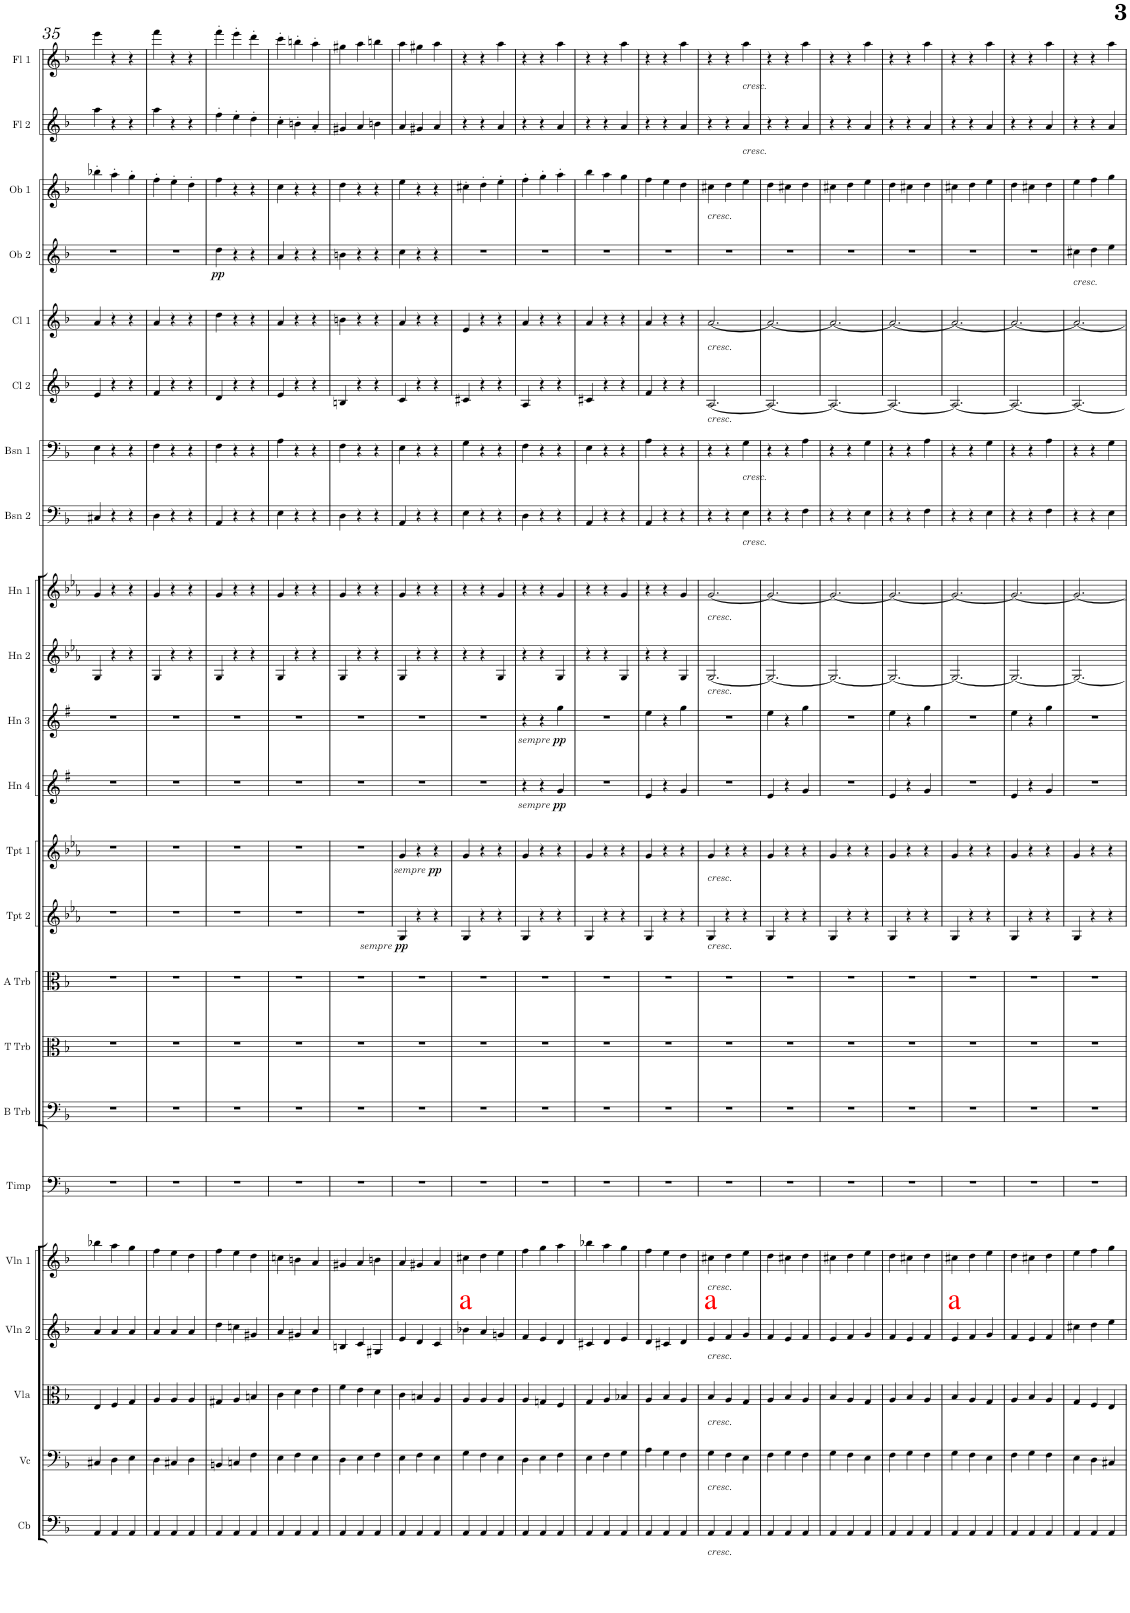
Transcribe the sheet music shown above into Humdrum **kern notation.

**kern	**kern	**kern	**kern	**kern	**text	**kern	**kern	**kern	**kern	**kern	**dynam	**kern	**dynam	**kern	**dynam	**kern	**dynam	**kern	**kern	**kern	**kern	**kern	**kern	**kern	**dynam	**kern	**kern	**kern
*part23	*part22	*part21	*part20	*part19	*part19	*part18	*part17	*part16	*part15	*part14	*part14	*part13	*part13	*part12	*part12	*part11	*part11	*part10	*part9	*part8	*part7	*part6	*part5	*part4	*part4	*part3	*part2	*part1
*staff23	*staff22	*staff21	*staff20	*staff19	*staff19	*staff18	*staff17	*staff16	*staff15	*staff14	*staff14	*staff13	*staff13	*staff12	*staff12	*staff11	*staff11	*staff10	*staff9	*staff8	*staff7	*staff6	*staff5	*staff4	*staff4	*staff3	*staff2	*staff1
*I"Contrabass	*I"Violoncello	*I"Viola	*I"Violin 2	*I"Violin 1	*	*I"F, F Timpani	*I"Bass Trombone	*I"Tenor Trombone	*I"Alto Trombone	*I"D Trumpet 2	*	*I"D Trumpet 1	*	*I"Bb (basso) Horn 4	*	*I"Bb (basso) Horn 3	*	*I"D Horn 2	*I"D Horn 1	*I"Bassoon 2	*I"Bassoon 1	*I"C Clarinet 2	*I"C Clarinet 1	*I"Oboe 2	*	*I"Oboe 1	*I"Flute 2	*I"Flute 1
*I'Cb	*I'Vc	*I'Vla	*I'Vln 2	*I'Vln 1	*	*I'Timp	*I'B Trb	*I'T Trb	*I'A Trb	*I'Tpt 2	*	*I'Tpt 1	*	*I'Hn 4	*	*I'Hn 3	*	*I'Hn 2	*I'Hn 1	*I'Bsn 2	*I'Bsn 1	*I'Cl 2	*I'Cl 1	*I'Ob 2	*	*I'Ob 1	*I'Fl 2	*I'Fl 1
!!LO:PB:g=z
*clefF4	*clefF4	*clefC3	*clefG2	*clefG2	*	*clefF4	*clefF4	*clefC3	*clefC3	*clefG2	*	*clefG2	*	*clefG2	*	*clefG2	*	*clefG2	*clefG2	*clefF4	*clefF4	*clefG2	*clefG2	*clefG2	*	*clefG2	*clefG2	*clefG2
*Trd7c12	*	*	*	*	*	*	*	*	*	*Trd-1c-2	*	*Trd-1c-2	*	*Trd8c14	*	*Trd8c14	*	*Trd6c10	*Trd6c10	*	*	*Trd1c2	*Trd1c2	*	*	*	*	*
*k[b-]	*k[b-]	*k[b-]	*k[b-]	*k[b-]	*	*k[b-]	*k[b-]	*k[b-]	*k[b-]	*k[b-e-a-]	*	*k[b-e-a-]	*	*k[f#]	*	*k[f#]	*	*k[b-e-a-]	*k[b-e-a-]	*k[b-]	*k[b-]	*k[b-]	*k[b-]	*k[b-]	*	*k[b-]	*k[b-]	*k[b-]
*M3/4	*M3/4	*M3/4	*M3/4	*M3/4	*	*M3/4	*M3/4	*M3/4	*M3/4	*M3/4	*	*M3/4	*	*M3/4	*	*M3/4	*	*M3/4	*M3/4	*M3/4	*M3/4	*M3/4	*M3/4	*M3/4	*	*M3/4	*M3/4	*M3/4
=35	=35	=35	=35	=35	=35	=35	=35	=35	=35	=35	=35	=35	=35	=35	=35	=35	=35	=35	=35	=35	=35	=35	=35	=35	=35	=35	=35	=35
4AA'/	4C#X'/	4E'/	4a'/	4bb-X'\	.	2.r	2.r	2.r	2.r	2.r	.	2.r	.	2.r	.	2.r	.	4G/	4g/	4C#X/	4E\	4e/	4a/	2.r	.	4bb-X'\	4aa\	4eee\
4AA'/	4D'\	4F'/	4a'/	4aa'\	.	.	.	.	.	.	.	.	.	.	.	.	.	4r	4r	4r	4r	4r	4r	.	.	4aa'\	4r	4r
4AA'/	4E'\	4G'/	4a'/	4gg'\	.	.	.	.	.	.	.	.	.	.	.	.	.	4r	4r	4r	4r	4r	4r	.	.	4gg'\	4r	4r
=36	=36	=36	=36	=36	=36	=36	=36	=36	=36	=36	=36	=36	=36	=36	=36	=36	=36	=36	=36	=36	=36	=36	=36	=36	=36	=36	=36	=36
4AA'/	4D'\	4A'/	4a'/	4ff'\	.	2.r	2.r	2.r	2.r	2.r	.	2.r	.	2.r	.	2.r	.	4G/	4g/	4D\	4F\	4f/	4a/	2.r	.	4ff'\	4aa\	4fff\
4AA'/	4C#X'/	4A'/	4a'/	4ee'\	.	.	.	.	.	.	.	.	.	.	.	.	.	4r	4r	4r	4r	4r	4r	.	.	4ee'\	4r	4r
4AA'/	4D'\	4A'/	4a'/	4dd'\	.	.	.	.	.	.	.	.	.	.	.	.	.	4r	4r	4r	4r	4r	4r	.	.	4dd'\	4r	4r
=37	=37	=37	=37	=37	=37	=37	=37	=37	=37	=37	=37	=37	=37	=37	=37	=37	=37	=37	=37	=37	=37	=37	=37	=37	=37	=37	=37	=37
!	!	!	!	!	!	!	!	!	!	!	!	!	!	!	!	!	!	!	!	!	!	!	!	!	!LO:DY:b	!	!	!
4AA'/	4BBn'/	4G#X'/	4dd'\	4ff'\	.	2.r	2.r	2.r	2.r	2.r	.	2.r	.	2.r	.	2.r	.	4G/	4g/	4AA/	4F\	4d/	4dd\	4dd\	pp	4ff\	4ff'\	4fff'\
4AA'/	4Cn'/	4A'/	4ccn'\	4ee'\	.	.	.	.	.	.	.	.	.	.	.	.	.	4r	4r	4r	4r	4r	4r	4r	.	4r	4ee'\	4eee'\
4AA'/	4F'\	4Bn'/	4g#X'/	4dd'\	.	.	.	.	.	.	.	.	.	.	.	.	.	4r	4r	4r	4r	4r	4r	4r	.	4r	4dd'\	4ddd'\
=38	=38	=38	=38	=38	=38	=38	=38	=38	=38	=38	=38	=38	=38	=38	=38	=38	=38	=38	=38	=38	=38	=38	=38	=38	=38	=38	=38	=38
4AA'/	4E'\	4c'\	4a'/	4ccn'\	.	2.r	2.r	2.r	2.r	2.r	.	2.r	.	2.r	.	2.r	.	4G/	4g/	4E\	4A\	4e/	4a/	4a/	.	4cc\	4cc'\	4ccc'\
4AA'/	4F'\	4d'\	4g#X'/	4bn'\	.	.	.	.	.	.	.	.	.	.	.	.	.	4r	4r	4r	4r	4r	4r	4r	.	4r	4bn'\	4bbn'\
4AA'/	4E'\	4e'\	4a'/	4a'/	.	.	.	.	.	.	.	.	.	.	.	.	.	4r	4r	4r	4r	4r	4r	4r	.	4r	4a'/	4aa'\
=39	=39	=39	=39	=39	=39	=39	=39	=39	=39	=39	=39	=39	=39	=39	=39	=39	=39	=39	=39	=39	=39	=39	=39	=39	=39	=39	=39	=39
4AA'/	4D'\	4f'\	4Bn'/	4g#X'/	.	2.r	2.r	2.r	2.r	2.r	.	2.r	.	2.r	.	2.r	.	4G/	4g/	4D\	4F\	4Bn/	4bn\	4bn\	.	4dd\	4g#X'/	4gg#X'\
4AA'/	4E'\	4e'\	4c'/	4a'/	.	.	.	.	.	.	.	.	.	.	.	.	.	4r	4r	4r	4r	4r	4r	4r	.	4r	4a'/	4aa'\
4AA'/	4F'\	4d'\	4G#X'/	4bn'\	.	.	.	.	.	.	.	.	.	.	.	.	.	4r	4r	4r	4r	4r	4r	4r	.	4r	4bn'\	4bbn'\
=40	=40	=40	=40	=40	=40	=40	=40	=40	=40	=40	=40	=40	=40	=40	=40	=40	=40	=40	=40	=40	=40	=40	=40	=40	=40	=40	=40	=40
!	!	!	!	!	!	!	!	!	!	!	!LO:DY:b	!	!	!	!	!	!	!	!	!	!	!	!	!	!	!	!	!
!	!	!	!	!	!	!	!	!	!	!	!LO:DY:n=1:b	!	!LO:DY:b	!	!	!	!	!	!	!	!	!	!	!	!	!	!	!
!	!	!	!	!	!	!	!	!	!	!	!	!	!LO:DY:n=1:b	!	!	!	!	!	!	!	!	!	!	!	!	!	!	!
4AA'/	4E'\	4c'\	4e'/	4a'/	.	2.r	2.r	2.r	2.r	4G/	other-dynamics pp	4g/	other-dynamics pp	2.r	.	2.r	.	4G/	4g/	4AA/	4E\	4c/	4a/	4cc\	.	4ee\	4a'/	4aa'\
4AA'/	4F'\	4Bn'/	4d'/	4g#X'/	.	.	.	.	.	4r	.	4r	.	.	.	.	.	4r	4r	4r	4r	4r	4r	4r	.	4r	4g#X'/	4gg#X'\
4AA'/	4E'\	4A'/	4c'/	4a'/	.	.	.	.	.	4r	.	4r	.	.	.	.	.	4r	4r	4r	4r	4r	4r	4r	.	4r	4a'/	4aa'\
=41	=41	=41	=41	=41	=41	=41	=41	=41	=41	=41	=41	=41	=41	=41	=41	=41	=41	=41	=41	=41	=41	=41	=41	=41	=41	=41	=41	=41
!	!	!	!	!	!LO:LY:b:color=#FF0000	!	!	!	!	!	!	!	!	!	!	!	!	!	!	!	!	!	!	!	!	!	!	!
4AA'/	4G'\	4A'/	4b-X'\	4cc#X'\	a	2.r	2.r	2.r	2.r	4G/	.	4g/	.	2.r	.	2.r	.	4r	4r	4E\	4G\	4c#X/	4e/	2.r	.	4cc#X'\	4r	4r
4AA'/	4F'\	4A'/	4a'/	4dd'\	.	.	.	.	.	4r	.	4r	.	.	.	.	.	4r	4r	4r	4r	4r	4r	.	.	4dd'\	4r	4r
4AA'/	4E'\	4A'/	4gn'/	4ee'\	.	.	.	.	.	4r	.	4r	.	.	.	.	.	4G/	4g/	4r	4r	4r	4r	.	.	4ee'\	4a/	4aa\
=42	=42	=42	=42	=42	=42	=42	=42	=42	=42	=42	=42	=42	=42	=42	=42	=42	=42	=42	=42	=42	=42	=42	=42	=42	=42	=42	=42	=42
4AA'/	4D'\	4A'/	4f'/	4ff'\	.	2.r	2.r	2.r	2.r	4G/	.	4g/	.	4r	.	4r	.	4r	4r	4D\	4F\	4A/	4a/	2.r	.	4ff'\	4r	4r
4AA'/	4E'\	4Gn'/	4e'/	4gg'\	.	.	.	.	.	4r	.	4r	.	4r	.	4r	.	4r	4r	4r	4r	4r	4r	.	.	4gg'\	4r	4r
!	!	!	!	!	!	!	!	!	!	!	!	!	!	!	!LO:DY:b	!	!	!	!	!	!	!	!	!	!	!	!	!
!	!	!	!	!	!	!	!	!	!	!	!	!	!	!	!LO:DY:n=1:b	!	!LO:DY:b	!	!	!	!	!	!	!	!	!	!	!
!	!	!	!	!	!	!	!	!	!	!	!	!	!	!	!	!	!LO:DY:n=1:b	!	!	!	!	!	!	!	!	!	!	!
4AA'/	4F'\	4F'/	4d'/	4aa'\	.	.	.	.	.	4r	.	4r	.	4g/	other-dynamics pp	4gg\	other-dynamics pp	4G/	4g/	4r	4r	4r	4r	.	.	4aa'\	4a/	4aa\
=43	=43	=43	=43	=43	=43	=43	=43	=43	=43	=43	=43	=43	=43	=43	=43	=43	=43	=43	=43	=43	=43	=43	=43	=43	=43	=43	=43	=43
4AA'/	4E'\	4G'/	4c#X'/	4bb-X'\	.	2.r	2.r	2.r	2.r	4G/	.	4g/	.	2.r	.	2.r	.	4r	4r	4AA/	4E\	4c#X/	4a/	2.r	.	4bb-'\	4r	4r
4AA'/	4F'\	4A'/	4d'/	4aa'\	.	.	.	.	.	4r	.	4r	.	.	.	.	.	4r	4r	4r	4r	4r	4r	.	.	4aa'\	4r	4r
4AA'/	4G'\	4B-X'/	4e'/	4gg'\	.	.	.	.	.	4r	.	4r	.	.	.	.	.	4G/	4g/	4r	4r	4r	4r	.	.	4gg'\	4a/	4aa\
=44	=44	=44	=44	=44	=44	=44	=44	=44	=44	=44	=44	=44	=44	=44	=44	=44	=44	=44	=44	=44	=44	=44	=44	=44	=44	=44	=44	=44
4AA'/	4A'\	4A'/	4d'/	4ff'\	.	2.r	2.r	2.r	2.r	4G/	.	4g/	.	4e/	.	4ee\	.	4r	4r	4AA/	4A\	4f/	4a/	2.r	.	4ff'\	4r	4r
4AA'/	4G'\	4B-'/	4c#X'/	4ee'\	.	.	.	.	.	4r	.	4r	.	4r	.	4r	.	4r	4r	4r	4r	4r	4r	.	.	4ee'\	4r	4r
4AA'/	4F'\	4A'/	4d'/	4dd'\	.	.	.	.	.	4r	.	4r	.	4g/	.	4gg\	.	4G/	4g/	4r	4r	4r	4r	.	.	4dd'\	4a/	4aa\
=45	=45	=45	=45	=45	=45	=45	=45	=45	=45	=45	=45	=45	=45	=45	=45	=45	=45	=45	=45	=45	=45	=45	=45	=45	=45	=45	=45	=45
!	!	!	!	!	!	!	!	!	!	!	!	!	!	!	!	!	!	!	!	!	!	!	!	!	!	!LO:TX:b:i:t=cresc.	!	!
!	!	!	!	!	!	!	!	!	!	!	!	!	!	!	!	!	!	!	!	!	!	!	!LO:TX:b:i:t=cresc.	!	!	!	!	!
!	!	!	!	!	!	!	!	!	!	!	!	!	!	!	!	!	!	!	!	!	!	!LO:TX:b:i:t=cresc.	!	!	!	!	!	!
!	!	!	!	!	!	!	!	!	!	!	!	!	!	!	!	!	!	!	!LO:TX:b:i:t=cresc.	!	!	!	!	!	!	!	!	!
!	!	!	!	!	!	!	!	!	!	!	!	!	!	!	!	!	!	!LO:TX:b:i:t=cresc.	!	!	!	!	!	!	!	!	!	!
!	!	!	!	!	!	!	!	!	!	!	!	!LO:TX:b:i:t=cresc.	!	!	!	!	!	!	!	!	!	!	!	!	!	!	!	!
!	!	!	!	!	!	!	!	!	!	!LO:TX:b:i:t=cresc.	!	!	!	!	!	!	!	!	!	!	!	!	!	!	!	!	!	!
!	!	!	!	!LO:TX:b:i:t=cresc.	!	!	!	!	!	!	!	!	!	!	!	!	!	!	!	!	!	!	!	!	!	!	!	!
!	!	!	!LO:TX:b:i:t=cresc.	!	!	!	!	!	!	!	!	!	!	!	!	!	!	!	!	!	!	!	!	!	!	!	!	!
!	!	!LO:TX:b:i:t=cresc.	!	!	!	!	!	!	!	!	!	!	!	!	!	!	!	!	!	!	!	!	!	!	!	!	!	!
!	!LO:TX:b:i:t=cresc.	!	!	!	!	!	!	!	!	!	!	!	!	!	!	!	!	!	!	!	!	!	!	!	!	!	!	!
!LO:TX:b:i:t=cresc.	!	!	!	!	!	!	!	!	!	!	!	!	!	!	!	!	!	!	!	!	!	!	!	!	!	!	!	!
!	!	!	!	!	!LO:LY:b:color=#FF0000	!	!	!	!	!	!	!	!	!	!	!	!	!	!	!	!	!	!	!	!	!	!	!
4AA'/	4G'\	4B-'/	4e'/	4cc#X'\	a	2.r	2.r	2.r	2.r	4G/	.	4g/	.	2.r	.	2.r	.	[2.G/	[2.g/	4r	4r	[2.A/	[2.a/	2.r	.	4cc#X'\	4r	4r
4AA'/	4F'\	4A'/	4f'/	4dd'\	.	.	.	.	.	4r	.	4r	.	.	.	.	.	.	.	4r	4r	.	.	.	.	4dd'\	4r	4r
!	!	!	!	!	!	!	!	!	!	!	!	!	!	!	!	!	!	!	!	!	!	!	!	!	!	!	!	!LO:TX:b:i:t=cresc.
!	!	!	!	!	!	!	!	!	!	!	!	!	!	!	!	!	!	!	!	!	!	!	!	!	!	!	!LO:TX:b:i:t=cresc.	!
!	!	!	!	!	!	!	!	!	!	!	!	!	!	!	!	!	!	!	!	!	!LO:TX:b:i:t=cresc.	!	!	!	!	!	!	!
!	!	!	!	!	!	!	!	!	!	!	!	!	!	!	!	!	!	!	!	!LO:TX:b:i:t=cresc.	!	!	!	!	!	!	!	!
4AA'/	4E'\	4G'/	4g'/	4ee'\	.	.	.	.	.	4r	.	4r	.	.	.	.	.	.	.	4E\	4G\	.	.	.	.	4ee'\	4a/	4aa\
=46	=46	=46	=46	=46	=46	=46	=46	=46	=46	=46	=46	=46	=46	=46	=46	=46	=46	=46	=46	=46	=46	=46	=46	=46	=46	=46	=46	=46
4AA'/	4F'\	4A'/	4f'/	4dd'\	.	2.r	2.r	2.r	2.r	4G/	.	4g/	.	4e/	.	4ee\	.	2.G/_	2.g/_	4r	4r	2.A/_	2.a/_	2.r	.	4dd'\	4r	4r
4AA'/	4G'\	4B-'/	4e'/	4cc#X'\	.	.	.	.	.	4r	.	4r	.	4r	.	4r	.	.	.	4r	4r	.	.	.	.	4cc#X'\	4r	4r
4AA'/	4F'\	4A'/	4f'/	4dd'\	.	.	.	.	.	4r	.	4r	.	4g/	.	4gg\	.	.	.	4F\	4A\	.	.	.	.	4dd'\	4a/	4aa\
=47	=47	=47	=47	=47	=47	=47	=47	=47	=47	=47	=47	=47	=47	=47	=47	=47	=47	=47	=47	=47	=47	=47	=47	=47	=47	=47	=47	=47
4AA'/	4G'\	4B-'/	4e'/	4cc#X'\	.	2.r	2.r	2.r	2.r	4G/	.	4g/	.	2.r	.	2.r	.	2.G/_	2.g/_	4r	4r	2.A/_	2.a/_	2.r	.	4cc#X'\	4r	4r
4AA'/	4F'\	4A'/	4f'/	4dd'\	.	.	.	.	.	4r	.	4r	.	.	.	.	.	.	.	4r	4r	.	.	.	.	4dd'\	4r	4r
4AA'/	4E'\	4G'/	4g'/	4ee'\	.	.	.	.	.	4r	.	4r	.	.	.	.	.	.	.	4E\	4G\	.	.	.	.	4ee'\	4a/	4aa\
=48	=48	=48	=48	=48	=48	=48	=48	=48	=48	=48	=48	=48	=48	=48	=48	=48	=48	=48	=48	=48	=48	=48	=48	=48	=48	=48	=48	=48
4AA'/	4F'\	4A'/	4f'/	4dd'\	.	2.r	2.r	2.r	2.r	4G/	.	4g/	.	4e/	.	4ee\	.	2.G/_	2.g/_	4r	4r	2.A/_	2.a/_	2.r	.	4dd'\	4r	4r
4AA'/	4G'\	4B-'/	4e'/	4cc#X'\	.	.	.	.	.	4r	.	4r	.	4r	.	4r	.	.	.	4r	4r	.	.	.	.	4cc#X'\	4r	4r
4AA'/	4F'\	4A'/	4f'/	4dd'\	.	.	.	.	.	4r	.	4r	.	4g/	.	4gg\	.	.	.	4F\	4A\	.	.	.	.	4dd'\	4a/	4aa\
=49	=49	=49	=49	=49	=49	=49	=49	=49	=49	=49	=49	=49	=49	=49	=49	=49	=49	=49	=49	=49	=49	=49	=49	=49	=49	=49	=49	=49
!	!	!	!	!	!LO:LY:b:color=#FF0000	!	!	!	!	!	!	!	!	!	!	!	!	!	!	!	!	!	!	!	!	!	!	!
4AA'/	4G'\	4B-'/	4e'/	4cc#X'\	a	2.r	2.r	2.r	2.r	4G/	.	4g/	.	2.r	.	2.r	.	2.G/_	2.g/_	4r	4r	2.A/_	2.a/_	2.r	.	4cc#X'\	4r	4r
4AA'/	4F'\	4A'/	4f'/	4dd'\	.	.	.	.	.	4r	.	4r	.	.	.	.	.	.	.	4r	4r	.	.	.	.	4dd'\	4r	4r
4AA'/	4E'\	4G'/	4g'/	4ee'\	.	.	.	.	.	4r	.	4r	.	.	.	.	.	.	.	4E\	4G\	.	.	.	.	4ee'\	4a/	4aa\
=50	=50	=50	=50	=50	=50	=50	=50	=50	=50	=50	=50	=50	=50	=50	=50	=50	=50	=50	=50	=50	=50	=50	=50	=50	=50	=50	=50	=50
4AA'/	4F'\	4A'/	4f'/	4dd'\	.	2.r	2.r	2.r	2.r	4G/	.	4g/	.	4e/	.	4ee\	.	2.G/_	2.g/_	4r	4r	2.A/_	2.a/_	2.r	.	4dd'\	4r	4r
4AA'/	4G'\	4B-'/	4e'/	4cc#X'\	.	.	.	.	.	4r	.	4r	.	4r	.	4r	.	.	.	4r	4r	.	.	.	.	4cc#X'\	4r	4r
4AA'/	4F'\	4A'/	4f'/	4dd'\	.	.	.	.	.	4r	.	4r	.	4g/	.	4gg\	.	.	.	4F\	4A\	.	.	.	.	4dd'\	4a/	4aa\
=51	=51	=51	=51	=51	=51	=51	=51	=51	=51	=51	=51	=51	=51	=51	=51	=51	=51	=51	=51	=51	=51	=51	=51	=51	=51	=51	=51	=51
!	!	!	!	!	!	!	!	!	!	!	!	!	!	!	!	!	!	!	!	!	!	!	!	!LO:TX:b:i:t=cresc.	!	!	!	!
4AA'/	4E'\	4G'/	4cc#X'\	4ee'\	.	2.r	2.r	2.r	2.r	4G/	.	4g/	.	2.r	.	2.r	.	2.G/_	2.g/_	4r	4r	2.A/_	2.a/_	4cc#X'\	.	4ee'\	4r	4r
4AA'/	4D'\	4F'/	4dd'\	4ff'\	.	.	.	.	.	4r	.	4r	.	.	.	.	.	.	.	4r	4r	.	.	4dd'\	.	4ff'\	4r	4r
4AA'/	4C#X'/	4E'/	4ee'\	4gg'\	.	.	.	.	.	4r	.	4r	.	.	.	.	.	.	.	4E\	4G\	.	.	4ee'\	.	4gg'\	4a/	4aa\
=	=	=	=	=	=	=	=	=	=	=	=	=	=	=	=	=	=	=	=	=	=	=	=	=	=	=	=	=
*-	*-	*-	*-	*-	*-	*-	*-	*-	*-	*-	*-	*-	*-	*-	*-	*-	*-	*-	*-	*-	*-	*-	*-	*-	*-	*-	*-	*-
